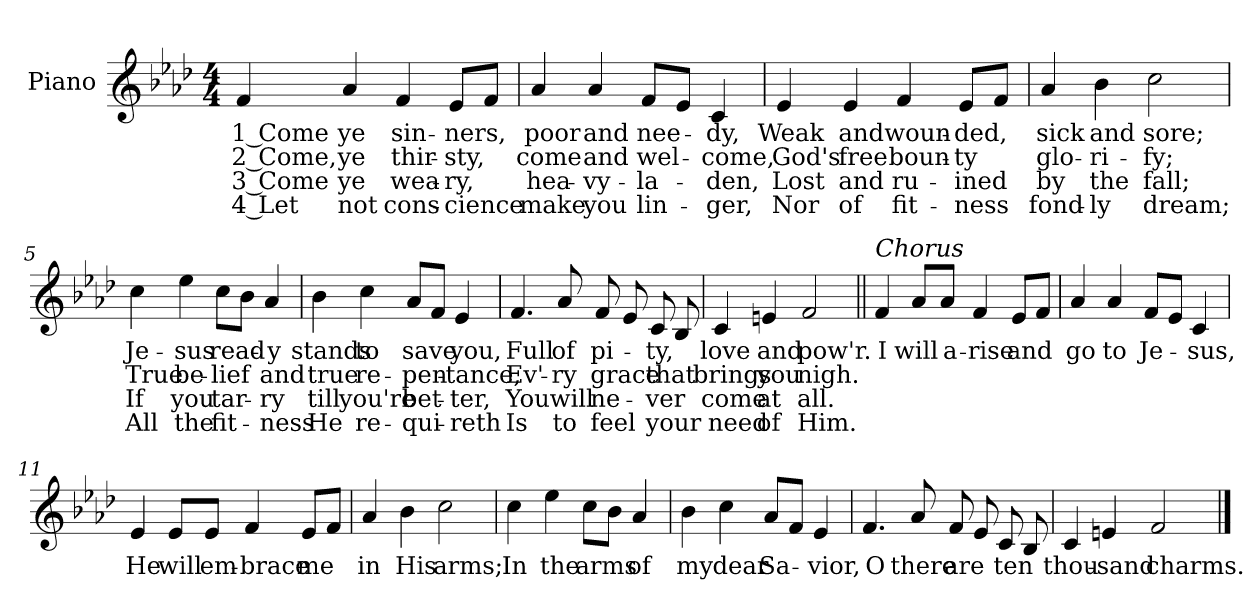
**kern	**text	**text	**text	**text
*part1	*part1	*part1	*part1	*part1
*staff1	*staff1	*staff1	*staff1	*staff1
*I"Piano	*	*	*	*
*I'Pno.	*	*	*	*
!!LO:PB:g=z
*clefG2	*	*	*	*
*k[b-e-a-d-]	*	*	*	*
*A-:	*	*	*	*
*M4/4	*	*	*	*
=1	=1	=1	=1	=1
!	!LO:LY:b:color=#000000	!LO:LY:b:color=#000000	!LO:LY:b:color=#000000	!LO:LY:b:color=#000000
4fi/	1 Come	2 Come,	3 Come	4 Let
!	!LO:LY:b:color=#000000	!LO:LY:b:color=#000000	!LO:LY:b:color=#000000	!LO:LY:b:color=#000000
4a-i/	ye	ye	ye	not
!	!LO:LY:b:color=#000000	!LO:LY:b:color=#000000	!LO:LY:b:color=#000000	!LO:LY:b:color=#000000
4fi/	sin-	thir-	wea-	-cons-
!	!LO:LY:b:color=#000000	!LO:LY:b:color=#000000	!LO:LY:b:color=#000000	!LO:LY:b:color=#000000
8e-i/L	-ners,	-sty,	-ry,	cience
8fi/J	.	.	.	.
=2	=2	=2	=2	=2
!	!LO:LY:b:color=#000000	!LO:LY:b:color=#000000	!LO:LY:b:color=#000000	!LO:LY:b:color=#000000
4a-i/	poor	come	hea-	-make
!	!LO:LY:b:color=#000000	!LO:LY:b:color=#000000	!LO:LY:b:color=#000000	!LO:LY:b:color=#000000
4a-i/	and	and	vy-	-you
!	!LO:LY:b:color=#000000	!LO:LY:b:color=#000000	!LO:LY:b:color=#000000	!LO:LY:b:color=#000000
8fi/L	nee-	wel-	la-	-lin-
8e-i/J	.	.	.	.
!	!LO:LY:b:color=#000000	!LO:LY:b:color=#000000	!LO:LY:b:color=#000000	!LO:LY:b:color=#000000
4ci/	-dy,	-come,	-den,	ger,
=3	=3	=3	=3	=3
!	!LO:LY:b:color=#000000	!LO:LY:b:color=#000000	!LO:LY:b:color=#000000	!LO:LY:b:color=#000000
4e-i/	Weak	God's	Lost	Nor
!	!LO:LY:b:color=#000000	!LO:LY:b:color=#000000	!LO:LY:b:color=#000000	!LO:LY:b:color=#000000
4e-i/	and	free	and	of
!	!LO:LY:b:color=#000000	!LO:LY:b:color=#000000	!LO:LY:b:color=#000000	!LO:LY:b:color=#000000
4fi/	woun-	boun-	ru-	-fit-
!	!LO:LY:b:color=#000000	!LO:LY:b:color=#000000	!LO:LY:b:color=#000000	!LO:LY:b:color=#000000
8e-i/L	-ded,	-ty	-ined	ness
8fi/J	.	.	.	.
!!LO:LB:g=z
=4	=4	=4	=4	=4
!	!LO:LY:b:color=#000000	!LO:LY:b:color=#000000	!LO:LY:b:color=#000000	!LO:LY:b:color=#000000
4a-i/	sick	glo-	by	fond-
!	!LO:LY:b:color=#000000	!LO:LY:b:color=#000000	!LO:LY:b:color=#000000	!LO:LY:b:color=#000000
4b-i\	and	-ri-	-the	ly
!	!LO:LY:b:color=#000000	!LO:LY:b:color=#000000	!LO:LY:b:color=#000000	!LO:LY:b:color=#000000
2cci\	sore;	-fy;	fall;	dream;
=5	=5	=5	=5	=5
!	!LO:LY:b:color=#000000	!LO:LY:b:color=#000000	!LO:LY:b:color=#000000	!LO:LY:b:color=#000000
4cci\	Je-	True	If	All
!	!LO:LY:b:color=#000000	!LO:LY:b:color=#000000	!LO:LY:b:color=#000000	!LO:LY:b:color=#000000
4ee-i\	-sus	be-	you	the
!	!LO:LY:b:color=#000000	!LO:LY:b:color=#000000	!LO:LY:b:color=#000000	!LO:LY:b:color=#000000
8cci\L	read-	-lief	tar-	-fit-
8b-i\J	.	.	.	.
!	!LO:LY:b:color=#000000	!LO:LY:b:color=#000000	!LO:LY:b:color=#000000	!LO:LY:b:color=#000000
4a-i/	-y	and	-ry	ness
=6	=6	=6	=6	=6
!	!LO:LY:b:color=#000000	!LO:LY:b:color=#000000	!LO:LY:b:color=#000000	!LO:LY:b:color=#000000
4b-i\	stands	true	till	He
!	!LO:LY:b:color=#000000	!LO:LY:b:color=#000000	!LO:LY:b:color=#000000	!LO:LY:b:color=#000000
4cci\	to	re-	you're	re-
!	!LO:LY:b:color=#000000	!LO:LY:b:color=#000000	!LO:LY:b:color=#000000	!LO:LY:b:color=#000000
8a-i/L	save	-pen-	-bet-	-qui-
8fi/J	.	.	.	.
!	!LO:LY:b:color=#000000	!LO:LY:b:color=#000000	!LO:LY:b:color=#000000	!LO:LY:b:color=#000000
4e-i/	you,	-tance,	-ter,	reth
!!LO:LB:g=z
=7	=7	=7	=7	=7
!	!LO:LY:b:color=#000000	!LO:LY:b:color=#000000	!LO:LY:b:color=#000000	!LO:LY:b:color=#000000
4.fi/	Full	Ev'-	You	Is
!	!LO:LY:b:color=#000000	!LO:LY:b:color=#000000	!LO:LY:b:color=#000000	!LO:LY:b:color=#000000
8a-i/L	of	-ry	will	to
!	!LO:LY:b:color=#000000	!LO:LY:b:color=#000000	!LO:LY:b:color=#000000	!LO:LY:b:color=#000000
8fi/L	pi-	grace	ne-	-feel
8e-i/J	.	.	.	.
!	!LO:LY:b:color=#000000	!LO:LY:b:color=#000000	!LO:LY:b:color=#000000	!LO:LY:b:color=#000000
8ci/L	-ty,	that	ver	your
8B-i/J	.	.	.	.
=8	=8	=8	=8	=8
!	!LO:LY:b:color=#000000	!LO:LY:b:color=#000000	!LO:LY:b:color=#000000	!LO:LY:b:color=#000000
4ci/	love	brings	come	need
!	!LO:LY:b:color=#000000	!LO:LY:b:color=#000000	!LO:LY:b:color=#000000	!LO:LY:b:color=#000000
4eni/	and	you	at	of
!	!LO:LY:b:color=#000000	!LO:LY:b:color=#000000	!LO:LY:b:color=#000000	!LO:LY:b:color=#000000
2fi/	pow'r.	nigh.	all.	Him.
=9||	=9||	=9||	=9||	=9||
!LO:TX:a:i:t=Chorus	!	!	!	!
!	!LO:LY:b:color=#000000	!	!	!
4fi/	I	.	.	.
!	!LO:LY:b:color=#000000	!	!	!
8a-i/L	will	.	.	.
!	!LO:LY:b:color=#000000	!	!	!
8a-i/J	a-	.	.	.
!	!LO:LY:b:color=#000000	!	!	!
4fi/	-rise	.	.	.
!	!LO:LY:b:color=#000000	!	!	!
8e-i/L	and	.	.	.
8fi/J	.	.	.	.
!!LO:LB:g=z
=10	=10	=10	=10	=10
!	!LO:LY:b:color=#000000	!	!	!
4a-i/	go	.	.	.
!	!LO:LY:b:color=#000000	!	!	!
4a-i/	to	.	.	.
!	!LO:LY:b:color=#000000	!	!	!
8fi/L	Je-	.	.	.
8e-i/J	.	.	.	.
!	!LO:LY:b:color=#000000	!	!	!
4ci/	-sus,	.	.	.
=11	=11	=11	=11	=11
!	!LO:LY:b:color=#000000	!	!	!
4e-i/	He	.	.	.
!	!LO:LY:b:color=#000000	!	!	!
8e-i/L	will	.	.	.
!	!LO:LY:b:color=#000000	!	!	!
8e-i/J	em-	.	.	.
!	!LO:LY:b:color=#000000	!	!	!
4fi/	-brace	.	.	.
!	!LO:LY:b:color=#000000	!	!	!
8e-i/L	me	.	.	.
8fi/J	.	.	.	.
=12	=12	=12	=12	=12
!	!LO:LY:b:color=#000000	!	!	!
4a-i/	in	.	.	.
!	!LO:LY:b:color=#000000	!	!	!
4b-i\	His	.	.	.
!	!LO:LY:b:color=#000000	!	!	!
2cci\	arms;	.	.	.
!!LO:LB:g=z
=13	=13	=13	=13	=13
!	!LO:LY:b:color=#000000	!	!	!
4cci\	In	.	.	.
!	!LO:LY:b:color=#000000	!	!	!
4ee-i\	the	.	.	.
!	!LO:LY:b:color=#000000	!	!	!
8cci\L	arms	.	.	.
8b-i\J	.	.	.	.
!	!LO:LY:b:color=#000000	!	!	!
4a-i/	of	.	.	.
=14	=14	=14	=14	=14
!	!LO:LY:b:color=#000000	!	!	!
4b-i\	my	.	.	.
!	!LO:LY:b:color=#000000	!	!	!
4cci\	dear	.	.	.
!	!LO:LY:b:color=#000000	!	!	!
8a-i/L	Sa-	.	.	.
8fi/J	.	.	.	.
!	!LO:LY:b:color=#000000	!	!	!
4e-i/	-vior,	.	.	.
!!LO:LB:g=z
=15	=15	=15	=15	=15
!	!LO:LY:b:color=#000000	!	!	!
4.fi/	O	.	.	.
!	!LO:LY:b:color=#000000	!	!	!
8a-i/L	there	.	.	.
!	!LO:LY:b:color=#000000	!	!	!
8fi/L	are	.	.	.
8e-i/J	.	.	.	.
!	!LO:LY:b:color=#000000	!	!	!
8ci/L	ten	.	.	.
8B-i/J	.	.	.	.
=16	=16	=16	=16	=16
!	!LO:LY:b:color=#000000	!	!	!
4ci/	thou-	.	.	.
!	!LO:LY:b:color=#000000	!	!	!
4eni/	-sand	.	.	.
!	!LO:LY:b:color=#000000	!	!	!
2fi/	charms.	.	.	.
==	==	==	==	==
*-	*-	*-	*-	*-
